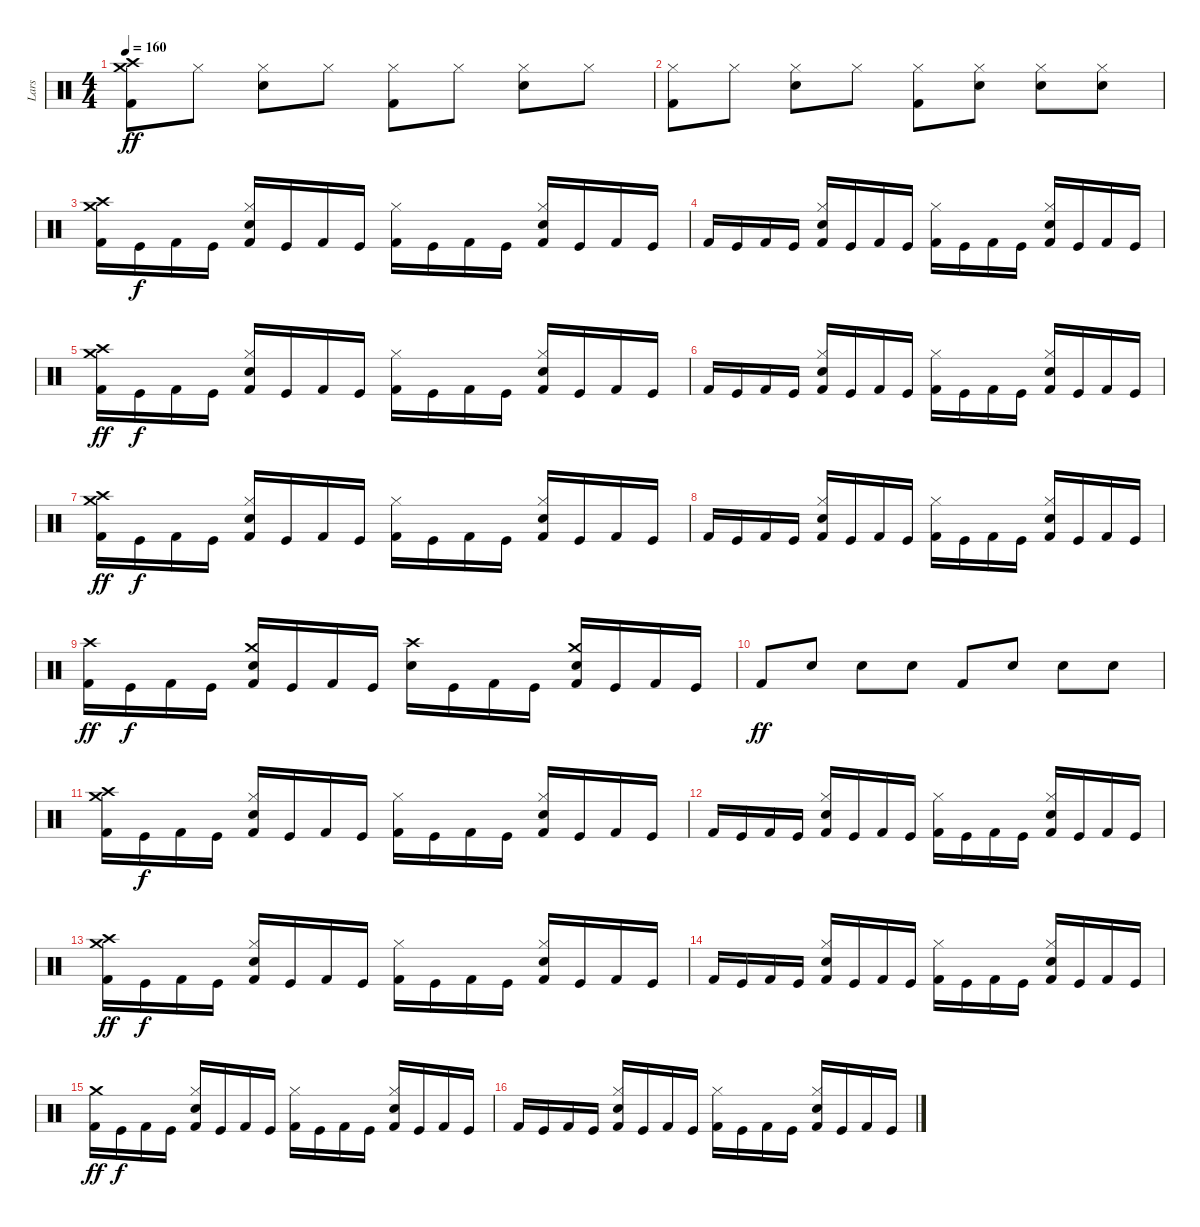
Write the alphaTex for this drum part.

\track ("Lars" "Lars") {instrument percussion}
\staff {score}
\articulation defaults
\ts (4 4)
\tempo 160
\clef neutral
\ks c
("Kick (hit) 2" "Crash high (hit)" "Crash medium (hit)").8{dy ff} "Hi-Hat (closed)".8 ("Snare (hit) 2" "Hi-Hat (closed)").8 "Hi-Hat (closed)".8 ("Kick (hit) 2" "Hi-Hat (closed)").8 "Hi-Hat (closed)".8 ("Snare (hit) 2" "Hi-Hat (closed)").8 "Hi-Hat (closed)".8 |
("Kick (hit) 2" "Hi-Hat (closed)").8 "Hi-Hat (closed)".8 ("Snare (hit) 2" "Hi-Hat (closed)").8 "Hi-Hat (closed)".8 ("Kick (hit) 2" "Hi-Hat (closed)").8 ("Snare (hit) 2" "Hi-Hat (closed)").8 ("Snare (hit) 2" "Hi-Hat (closed)").8 ("Snare (hit) 2" "Hi-Hat (closed)").8 |
("Crash high (hit)" "Kick (hit) 2" "Crash medium (hit)").16 "Kick (hit)".16{dy f} "Kick (hit) 2".16 "Kick (hit)".16 ("Snare (hit) 2" "Hi-Hat (closed)" "Kick (hit) 2").16 "Kick (hit)".16 "Kick (hit) 2".16 "Kick (hit)".16 ("Hi-Hat (closed)" "Kick (hit) 2").16 "Kick (hit)".16 "Kick (hit) 2".16 "Kick (hit)".16 ("Snare (hit) 2" "Hi-Hat (closed)" "Kick (hit) 2").16 "Kick (hit)".16 "Kick (hit) 2".16 "Kick (hit)".16 |
"Kick (hit) 2".16 "Kick (hit)".16 "Kick (hit) 2".16 "Kick (hit)".16 ("Snare (hit) 2" "Hi-Hat (closed)" "Kick (hit) 2").16 "Kick (hit)".16 "Kick (hit) 2".16 "Kick (hit)".16 ("Hi-Hat (closed)" "Kick (hit) 2").16 "Kick (hit)".16 "Kick (hit) 2".16 "Kick (hit)".16 ("Snare (hit) 2" "Hi-Hat (closed)" "Kick (hit) 2").16 "Kick (hit)".16 "Kick (hit) 2".16 "Kick (hit)".16 |
("Crash high (hit)" "Kick (hit) 2" "Crash medium (hit)").16{dy ff} "Kick (hit)".16{dy f} "Kick (hit) 2".16 "Kick (hit)".16 ("Snare (hit) 2" "Hi-Hat (closed)" "Kick (hit) 2").16 "Kick (hit)".16 "Kick (hit) 2".16 "Kick (hit)".16 ("Hi-Hat (closed)" "Kick (hit) 2").16 "Kick (hit)".16 "Kick (hit) 2".16 "Kick (hit)".16 ("Snare (hit) 2" "Hi-Hat (closed)" "Kick (hit) 2").16 "Kick (hit)".16 "Kick (hit) 2".16 "Kick (hit)".16 |
"Kick (hit) 2".16 "Kick (hit)".16 "Kick (hit) 2".16 "Kick (hit)".16 ("Snare (hit) 2" "Hi-Hat (closed)" "Kick (hit) 2").16 "Kick (hit)".16 "Kick (hit) 2".16 "Kick (hit)".16 ("Hi-Hat (closed)" "Kick (hit) 2").16 "Kick (hit)".16 "Kick (hit) 2".16 "Kick (hit)".16 ("Snare (hit) 2" "Hi-Hat (closed)" "Kick (hit) 2").16 "Kick (hit)".16 "Kick (hit) 2".16 "Kick (hit)".16 |
("Crash high (hit)" "Kick (hit) 2" "Crash medium (hit)").16{dy ff} "Kick (hit)".16{dy f} "Kick (hit) 2".16 "Kick (hit)".16 ("Snare (hit) 2" "Hi-Hat (closed)" "Kick (hit) 2").16 "Kick (hit)".16 "Kick (hit) 2".16 "Kick (hit)".16 ("Hi-Hat (closed)" "Kick (hit) 2").16 "Kick (hit)".16 "Kick (hit) 2".16 "Kick (hit)".16 ("Snare (hit) 2" "Hi-Hat (closed)" "Kick (hit) 2").16 "Kick (hit)".16 "Kick (hit) 2".16 "Kick (hit)".16 |
"Kick (hit) 2".16 "Kick (hit)".16 "Kick (hit) 2".16 "Kick (hit)".16 ("Snare (hit) 2" "Hi-Hat (closed)" "Kick (hit) 2").16 "Kick (hit)".16 "Kick (hit) 2".16 "Kick (hit)".16 ("Hi-Hat (closed)" "Kick (hit) 2").16 "Kick (hit)".16 "Kick (hit) 2".16 "Kick (hit)".16 ("Snare (hit) 2" "Hi-Hat (closed)" "Kick (hit) 2").16 "Kick (hit)".16 "Kick (hit) 2".16 "Kick (hit)".16 |
("Crash high (hit)" "Kick (hit) 2").16{dy ff} "Kick (hit)".16{dy f} "Kick (hit) 2".16 "Kick (hit)".16 ("Snare (hit) 2" "Crash medium (hit)" "Kick (hit) 2").16 "Kick (hit)".16 "Kick (hit) 2".16 "Kick (hit)".16 ("Snare (hit) 2" "Crash high (hit)").16 "Kick (hit)".16 "Kick (hit) 2".16 "Kick (hit)".16 ("Snare (hit) 2" "Crash medium (hit)" "Kick (hit) 2").16 "Kick (hit)".16 "Kick (hit) 2".16 "Kick (hit)".16 |
"Kick (hit) 2".8{dy ff} "Snare (hit) 2".8 "Snare (hit) 2".8 "Snare (hit) 2".8 "Kick (hit) 2".8 "Snare (hit) 2".8 "Snare (hit) 2".8 "Snare (hit) 2".8 |
("Crash high (hit)" "Kick (hit) 2" "Crash medium (hit)").16 "Kick (hit)".16{dy f} "Kick (hit) 2".16 "Kick (hit)".16 ("Snare (hit) 2" "Hi-Hat (closed)" "Kick (hit) 2").16 "Kick (hit)".16 "Kick (hit) 2".16 "Kick (hit)".16 ("Hi-Hat (closed)" "Kick (hit) 2").16 "Kick (hit)".16 "Kick (hit) 2".16 "Kick (hit)".16 ("Snare (hit) 2" "Hi-Hat (closed)" "Kick (hit) 2").16 "Kick (hit)".16 "Kick (hit) 2".16 "Kick (hit)".16 |
"Kick (hit) 2".16 "Kick (hit)".16 "Kick (hit) 2".16 "Kick (hit)".16 ("Snare (hit) 2" "Hi-Hat (closed)" "Kick (hit) 2").16 "Kick (hit)".16 "Kick (hit) 2".16 "Kick (hit)".16 ("Hi-Hat (closed)" "Kick (hit) 2").16 "Kick (hit)".16 "Kick (hit) 2".16 "Kick (hit)".16 ("Snare (hit) 2" "Hi-Hat (closed)" "Kick (hit) 2").16 "Kick (hit)".16 "Kick (hit) 2".16 "Kick (hit)".16 |
("Crash medium (hit)" "Kick (hit) 2" "Crash high (hit)").16{dy ff} "Kick (hit)".16{dy f} "Kick (hit) 2".16 "Kick (hit)".16 ("Snare (hit) 2" "Hi-Hat (closed)" "Kick (hit) 2").16 "Kick (hit)".16 "Kick (hit) 2".16 "Kick (hit)".16 ("Hi-Hat (closed)" "Kick (hit) 2").16 "Kick (hit)".16 "Kick (hit) 2".16 "Kick (hit)".16 ("Snare (hit) 2" "Hi-Hat (closed)" "Kick (hit) 2").16 "Kick (hit)".16 "Kick (hit) 2".16 "Kick (hit)".16 |
"Kick (hit) 2".16 "Kick (hit)".16 "Kick (hit) 2".16 "Kick (hit)".16 ("Snare (hit) 2" "Hi-Hat (closed)" "Kick (hit) 2").16 "Kick (hit)".16 "Kick (hit) 2".16 "Kick (hit)".16 ("Hi-Hat (closed)" "Kick (hit) 2").16 "Kick (hit)".16 "Kick (hit) 2".16 "Kick (hit)".16 ("Snare (hit) 2" "Hi-Hat (closed)" "Kick (hit) 2").16 "Kick (hit)".16 "Kick (hit) 2".16 "Kick (hit)".16 |
("Crash medium (hit)" "Kick (hit) 2").16{dy ff} "Kick (hit)".16{dy f} "Kick (hit) 2".16 "Kick (hit)".16 ("Snare (hit) 2" "Hi-Hat (closed)" "Kick (hit) 2").16 "Kick (hit)".16 "Kick (hit) 2".16 "Kick (hit)".16 ("Hi-Hat (closed)" "Kick (hit) 2").16 "Kick (hit)".16 "Kick (hit) 2".16 "Kick (hit)".16 ("Snare (hit) 2" "Hi-Hat (closed)" "Kick (hit) 2").16 "Kick (hit)".16 "Kick (hit) 2".16 "Kick (hit)".16 |
"Kick (hit) 2".16 "Kick (hit)".16 "Kick (hit) 2".16 "Kick (hit)".16 ("Snare (hit) 2" "Hi-Hat (closed)" "Kick (hit) 2").16 "Kick (hit)".16 "Kick (hit) 2".16 "Kick (hit)".16 ("Hi-Hat (closed)" "Kick (hit) 2").16 "Kick (hit)".16 "Kick (hit) 2".16 "Kick (hit)".16 ("Snare (hit) 2" "Hi-Hat (closed)" "Kick (hit) 2").16 "Kick (hit)".16 "Kick (hit) 2".16 "Kick (hit)".16
